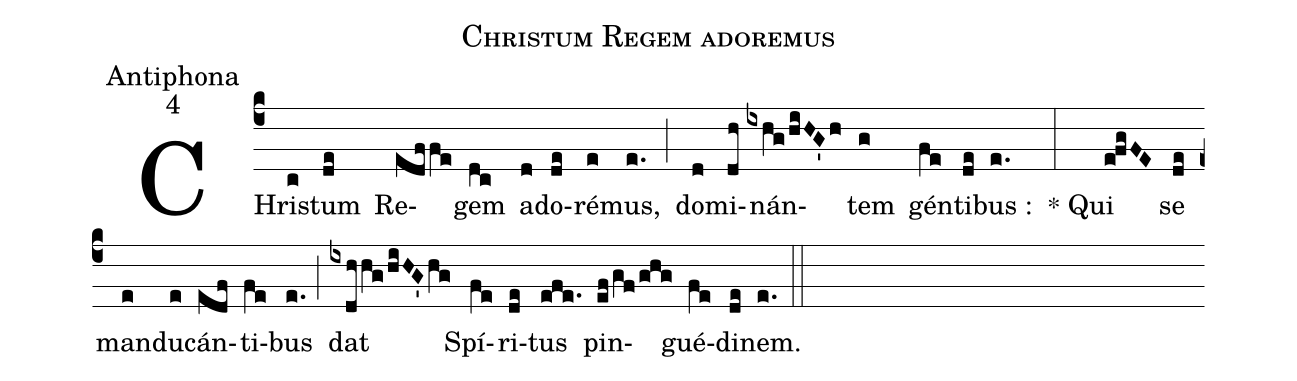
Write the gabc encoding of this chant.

name:Christum Regem adoremus;
office-part:Antiphona;
mode:4;
%%
(c4) CHri(c)stum(de) Re(edffe)gem(dc) ad(d)o(de)ré(e)mus,(e.) (;) do(d)mi(dh)nán(ixhg/hiHG'h)tem(g) gén(fe)ti(de)bus :(e.) (:) * Qui(efgFE) se(de) man(e)du(e)cán(edf)ti(fe)bus(e.) (;) dat(ixdhhg/hiHG'hg) Spí(fe)ri(de)tus(efe.) pin(ef/gf/ghg)gué(fe)di(de)nem.(e.) (::)
